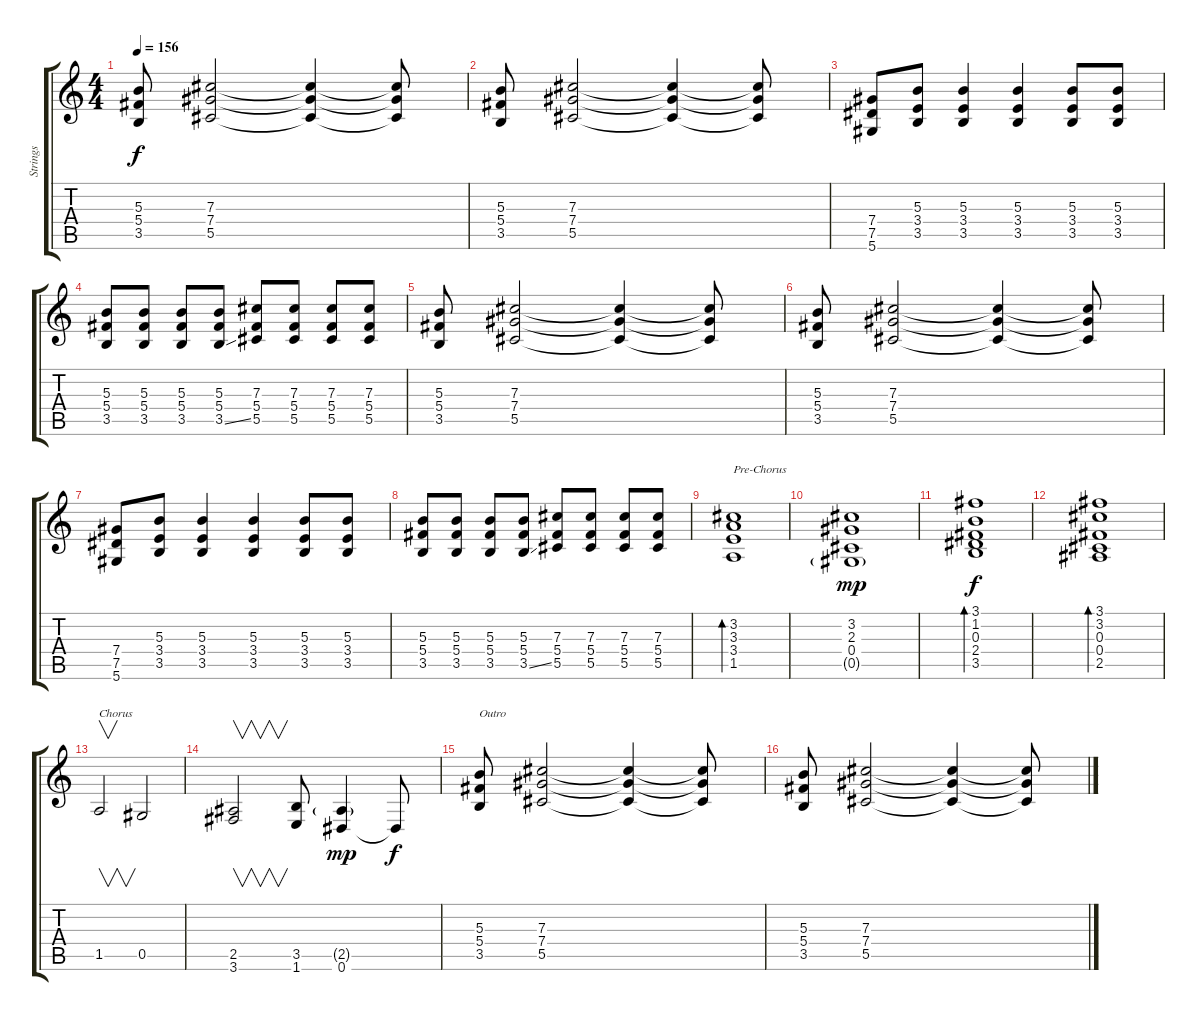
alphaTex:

\track ("Strings" "Strings") {instrument overdrivenguitar}
\staff {score tabs}
\tuning (Eb4 Bb3 Gb3 Db3 Ab2 Eb2) {hide}
\ts (4 4)
\tempo 156
\clef g2
\ks c
(5.3 5.4 3.5).8{dy f} (7.3 7.4 5.5).2 (7.3{t} 7.4{t} 5.5{t}).4 (7.3{t} 7.4{t} 5.5{t}).8 |
(5.3 5.4 3.5).8 (7.3 7.4 5.5).2 (7.3{t} 7.4{t} 5.5{t}).4 (7.3{t} 7.4{t} 5.5{t}).8 |
(7.4 7.5 5.6).8 (5.3 3.4 3.5).8 (5.3 3.4 3.5).4 (5.3 3.4 3.5).4 (5.3 3.4 3.5).8 (5.3 3.4 3.5).8 |
(5.3 5.4 3.5).8 (5.3 5.4 3.5).8 (5.3 5.4 3.5).8 (5.3 5.4 3.5{ss}).8 (7.3 5.4 5.5).8 (7.3 5.4 5.5).8 (7.3 5.4 5.5).8 (7.3 5.4 5.5).8 |
(5.3 5.4 3.5).8 (7.3 7.4 5.5).2 (7.3{t} 7.4{t} 5.5{t}).4 (7.3{t} 7.4{t} 5.5{t}).8 |
(5.3 5.4 3.5).8 (7.3 7.4 5.5).2 (7.3{t} 7.4{t} 5.5{t}).4 (7.3{t} 7.4{t} 5.5{t}).8 |
(7.4 7.5 5.6).8 (5.3 3.4 3.5).8 (5.3 3.4 3.5).4 (5.3 3.4 3.5).4 (5.3 3.4 3.5).8 (5.3 3.4 3.5).8 |
(5.3 5.4 3.5).8 (5.3 5.4 3.5).8 (5.3 5.4 3.5).8 (5.3 5.4 3.5{ss}).8 (7.3 5.4 5.5).8 (7.3 5.4 5.5).8 (7.3 5.4 5.5).8 (7.3 5.4 5.5).8 |
(3.2 3.3 3.4 1.5).1{bd 240 txt "Pre-Chorus"} |
(3.2 2.3 0.4 0.5{g}).1{dy mp} |
(3.1 1.2 0.3 2.4 3.5).1{bd 60 dy f} |
(3.1 3.2 0.3 0.4 2.5).1{bd 120} |
1.5.2{v txt "Chorus"} 0.5.2 |
(2.5 3.6).2{v} (3.5 1.6).8 (2.5{g} 0.6).4{dy mp} 0.6{t}.8{dy f} |
(5.3 5.4 3.5).8{txt "Outro"} (7.3 7.4 5.5).2 (7.3{t} 7.4{t} 5.5{t}).4 (7.3{t} 7.4{t} 5.5{t}).8 |
(5.3 5.4 3.5).8 (7.3 7.4 5.5).2 (7.3{t} 7.4{t} 5.5{t}).4 (7.3{t} 7.4{t} 5.5{t}).8
